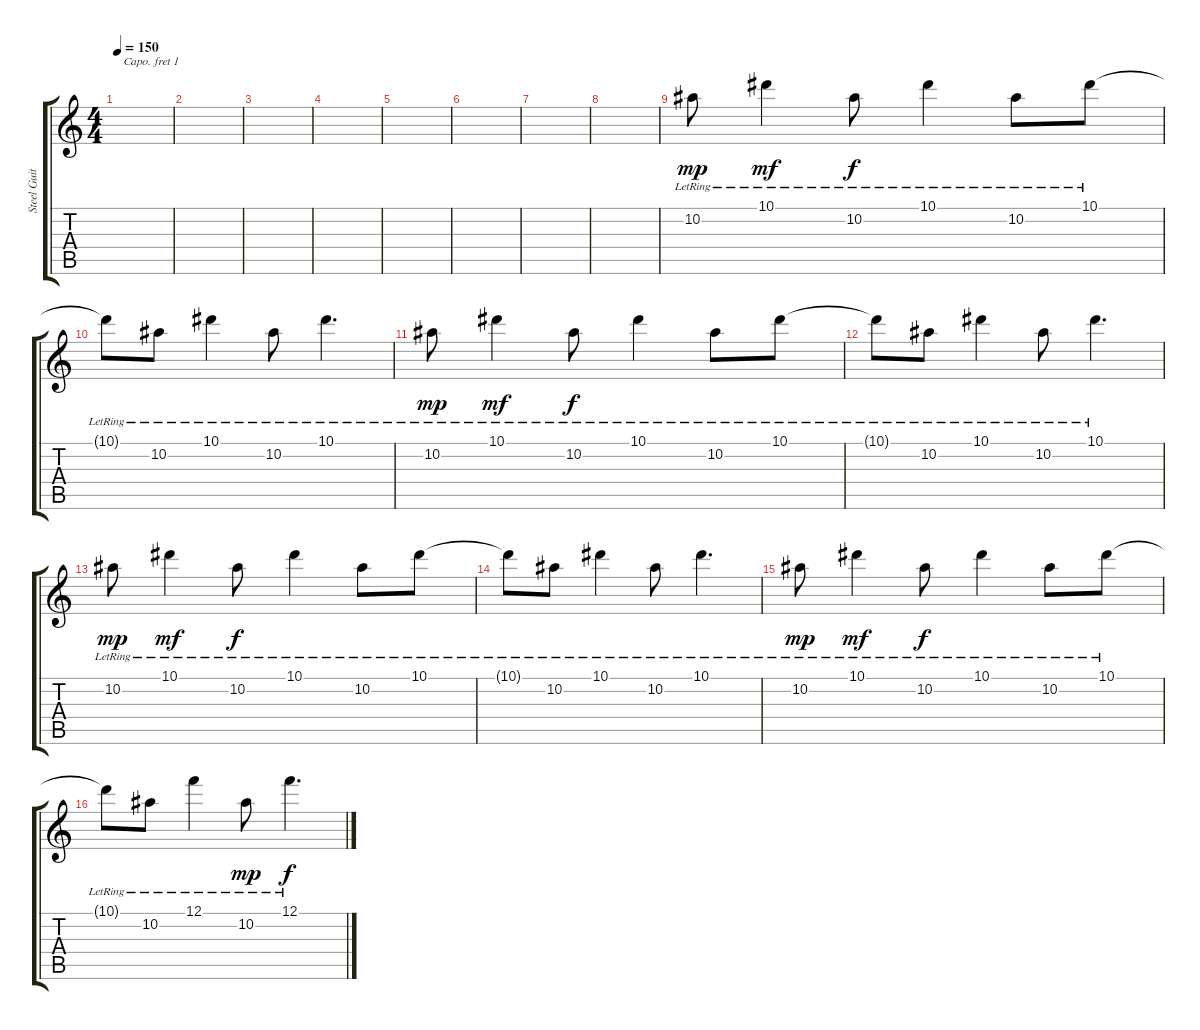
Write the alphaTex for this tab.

\track ("Steel Guitar" "Steel Guit") {instrument acousticguitarsteel}
\staff {score tabs}
\capo 1
\tuning (E4 B3 G3 D3 A2 E2) {hide}
\ts (4 4)
\tempo 150
\clef g2
\ks c
|
|
|
|
|
|
|
|
10.2{lr}.8{dy mp} 10.1{lr}.4{dy mf} 10.2{lr}.8{dy f} 10.1{lr}.4 10.2{lr}.8 10.1{lr}.8 |
10.1{lr t}.8 10.2{lr}.8 10.1{lr}.4 10.2{lr}.8 10.1{lr}.4{d} |
10.2{lr}.8{dy mp} 10.1{lr}.4{dy mf} 10.2{lr}.8{dy f} 10.1{lr}.4 10.2{lr}.8 10.1{lr}.8 |
10.1{lr t}.8 10.2{lr}.8 10.1{lr}.4 10.2{lr}.8 10.1{lr}.4{d} |
10.2{lr}.8{dy mp} 10.1{lr}.4{dy mf} 10.2{lr}.8{dy f} 10.1{lr}.4 10.2{lr}.8 10.1{lr}.8 |
10.1{lr t}.8 10.2{lr}.8 10.1{lr}.4 10.2{lr}.8 10.1{lr}.4{d} |
10.2{lr}.8{dy mp} 10.1{lr}.4{dy mf} 10.2{lr}.8{dy f} 10.1{lr}.4 10.2{lr}.8 10.1{lr}.8 |
10.1{lr t}.8 10.2{lr}.8 12.1{lr}.4 10.2{lr}.8{dy mp} 12.1{lr}.4{d dy f}
